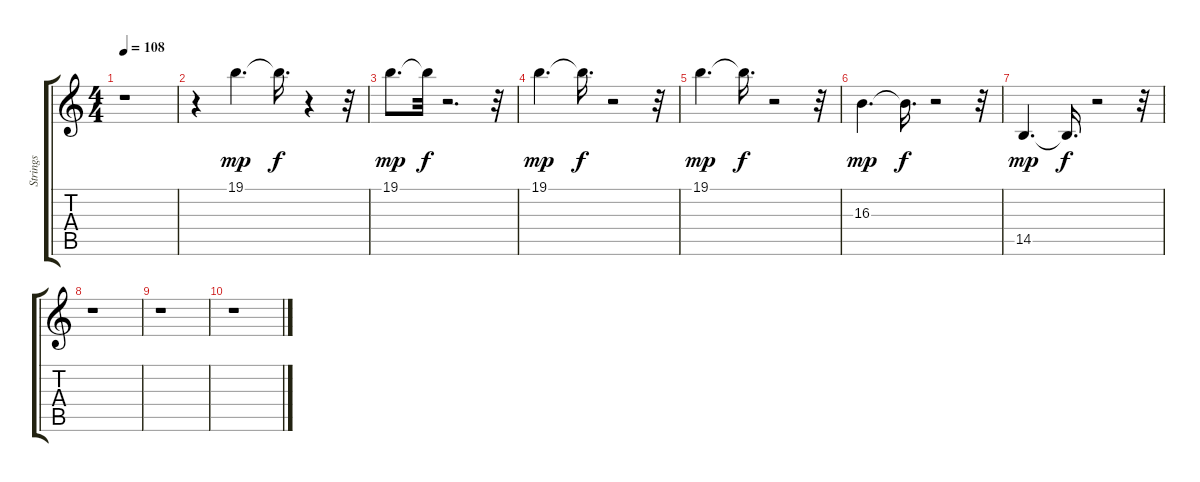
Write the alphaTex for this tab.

\track ("Strings" "Strings") {instrument tremolostrings}
\staff {score tabs}
\tuning (E4 B3 G3 D3 A2 E2) {hide}
\ts (4 4)
\tempo 108
\clef g2
\ks c
r.1{dy f} |
r.4 19.1.4{d dy mp} 19.1{t}.16{d dy f} r.4 r.32 |
19.1.8{d dy mp} 19.1{t}.32{dy f} r.2{d} r.32 |
19.1.4{d dy mp} 19.1{t}.16{d dy f} r.2 r.32 |
19.1.4{d dy mp volume 11} 19.1{t}.16{d dy f} r.2 r.32 |
16.3.4{d dy mp volume 9} 16.3{t}.16{d dy f} r.2 r.32 |
14.5.4{d dy mp volume 6} 14.5{t}.16{d dy f} r.2 r.32 |
r.1 |
r.1 |
r.1
